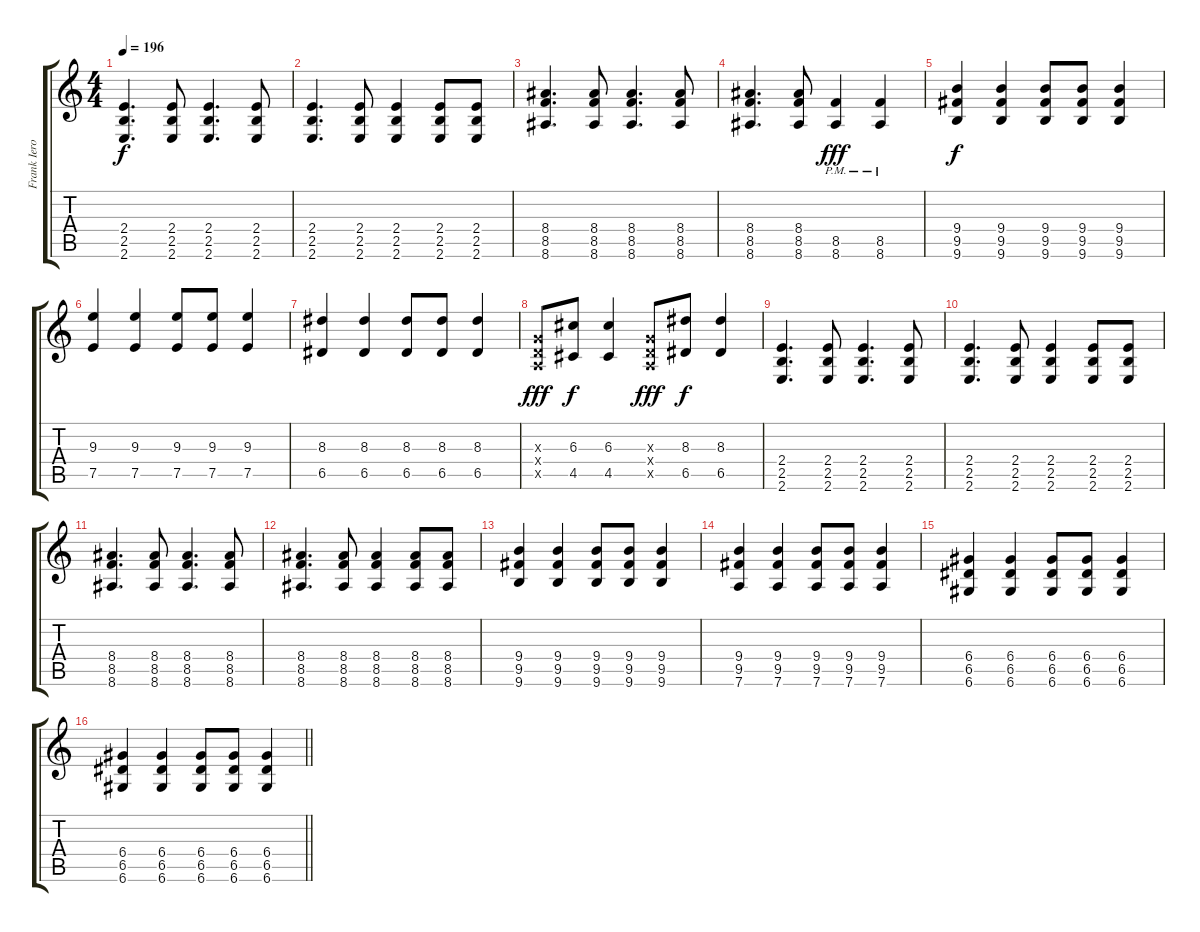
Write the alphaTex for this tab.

\track ("Frank Iero" "Frank Iero") {instrument overdrivenguitar}
\staff {score tabs}
\tuning (E4 B3 G3 D3 A2 D2) {hide}
\ts (4 4)
\tempo 196
\clef g2
\ks c
(2.4 2.5 2.6).4{d dy f} (2.4 2.5 2.6).8 (2.4 2.5 2.6).4{d} (2.4 2.5 2.6).8 |
(2.4 2.5 2.6).4{d} (2.4 2.5 2.6).8 (2.4 2.5 2.6).4 (2.4 2.5 2.6).8 (2.4 2.5 2.6).8 |
(8.4 8.5 8.6).4{d} (8.4 8.5 8.6).8 (8.4 8.5 8.6).4{d} (8.4 8.5 8.6).8 |
(8.4 8.5 8.6).4{d} (8.4 8.5 8.6).8 (8.5{pm} 8.6{pm}).4{dy fff} (8.5{pm} 8.6{pm}).4 |
(9.4 9.5 9.6).4{dy f} (9.4 9.5 9.6).4 (9.4 9.5 9.6).8 (9.4 9.5 9.6).8 (9.4 9.5 9.6).4 |
(9.3 7.5).4 (9.3 7.5).4 (9.3 7.5).8 (9.3 7.5).8 (9.3 7.5).4 |
(8.3 6.5).4 (8.3 6.5).4 (8.3 6.5).8 (8.3 6.5).8 (8.3 6.5).4 |
(0.3{x} 0.4{x} 0.5{x}).8{dy fff} (6.3 4.5).8{dy f} (6.3 4.5).4 (0.3{x} 0.4{x} 0.5{x}).8{dy fff} (8.3 6.5).8{dy f} (8.3 6.5).4 |
(2.4 2.5 2.6).4{d} (2.4 2.5 2.6).8 (2.4 2.5 2.6).4{d} (2.4 2.5 2.6).8 |
(2.4 2.5 2.6).4{d} (2.4 2.5 2.6).8 (2.4 2.5 2.6).4 (2.4 2.5 2.6).8 (2.4 2.5 2.6).8 |
(8.4 8.5 8.6).4{d} (8.4 8.5 8.6).8 (8.4 8.5 8.6).4{d} (8.4 8.5 8.6).8 |
(8.4 8.5 8.6).4{d} (8.4 8.5 8.6).8 (8.4 8.5 8.6).4 (8.4 8.5 8.6).8 (8.4 8.5 8.6).8 |
(9.4 9.5 9.6).4 (9.4 9.5 9.6).4 (9.4 9.5 9.6).8 (9.4 9.5 9.6).8 (9.4 9.5 9.6).4 |
(9.4 9.5 7.6).4 (9.4 9.5 7.6).4 (9.4 9.5 7.6).8 (9.4 9.5 7.6).8 (9.4 9.5 7.6).4 |
(6.4 6.5 6.6).4 (6.4 6.5 6.6).4 (6.4 6.5 6.6).8 (6.4 6.5 6.6).8 (6.4 6.5 6.6).4 |
\barLineRight lightlight
(6.4 6.5 6.6).4 (6.4 6.5 6.6).4 (6.4 6.5 6.6).8 (6.4 6.5 6.6).8 (6.4 6.5 6.6).4
